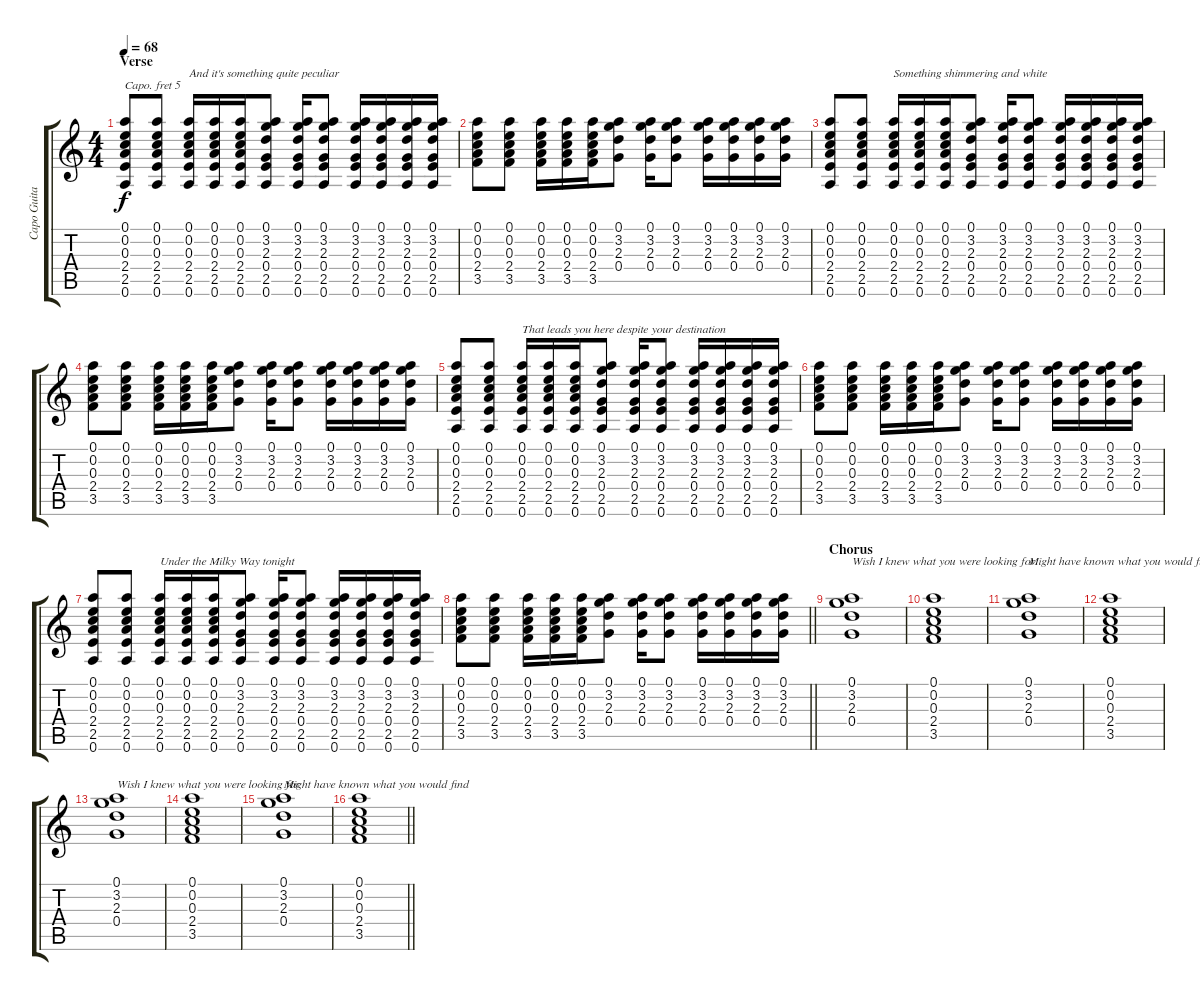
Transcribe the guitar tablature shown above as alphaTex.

\track ("Capo Guitar" "Capo Guita") {instrument acousticguitarsteel}
\staff {score tabs}
\capo 5
\tuning (E4 B3 G3 D3 A2 E2) {hide}
\ts (4 4)
\section ("" "Verse")
\tempo 68
\clef g2
\ks c
(0.1 0.2 0.3 2.4 2.5 0.6).8{dy f} (0.1 0.2 0.3 2.4 2.5 0.6).8 (0.1 0.2 0.3 2.4 2.5 0.6).16{txt "And it's something quite peculiar"} (0.1 0.2 0.3 2.4 2.5 0.6).16 (0.1 0.2 0.3 2.4 2.5 0.6).16 (0.1 3.2 2.3 0.4 2.5 0.6).8 (0.1 3.2 2.3 0.4 2.5 0.6).16 (0.1 3.2 2.3 0.4 2.5 0.6).8 (0.1 3.2 2.3 0.4 2.5 0.6).16 (0.1 3.2 2.3 0.4 2.5 0.6).16 (0.1 3.2 2.3 0.4 2.5 0.6).16 (0.1 3.2 2.3 0.4 2.5 0.6).16 |
(0.1 0.2 0.3 2.4 3.5).8 (0.1 0.2 0.3 2.4 3.5).8 (0.1 0.2 0.3 2.4 3.5).16 (0.1 0.2 0.3 2.4 3.5).16 (0.1 0.2 0.3 2.4 3.5).16 (0.1 3.2 2.3 0.4).8 (0.1 3.2 2.3 0.4).16 (0.1 3.2 2.3 0.4).8 (0.1 3.2 2.3 0.4).16 (0.1 3.2 2.3 0.4).16 (0.1 3.2 2.3 0.4).16 (0.1 3.2 2.3 0.4).16 |
(0.1 0.2 0.3 2.4 2.5 0.6).8 (0.1 0.2 0.3 2.4 2.5 0.6).8 (0.1 0.2 0.3 2.4 2.5 0.6).16{txt "Something shimmering and white"} (0.1 0.2 0.3 2.4 2.5 0.6).16 (0.1 0.2 0.3 2.4 2.5 0.6).16 (0.1 3.2 2.3 0.4 2.5 0.6).8 (0.1 3.2 2.3 0.4 2.5 0.6).16 (0.1 3.2 2.3 0.4 2.5 0.6).8 (0.1 3.2 2.3 0.4 2.5 0.6).16 (0.1 3.2 2.3 0.4 2.5 0.6).16 (0.1 3.2 2.3 0.4 2.5 0.6).16 (0.1 3.2 2.3 0.4 2.5 0.6).16 |
(0.1 0.2 0.3 2.4 3.5).8 (0.1 0.2 0.3 2.4 3.5).8 (0.1 0.2 0.3 2.4 3.5).16 (0.1 0.2 0.3 2.4 3.5).16 (0.1 0.2 0.3 2.4 3.5).16 (0.1 3.2 2.3 0.4).8 (0.1 3.2 2.3 0.4).16 (0.1 3.2 2.3 0.4).8 (0.1 3.2 2.3 0.4).16 (0.1 3.2 2.3 0.4).16 (0.1 3.2 2.3 0.4).16 (0.1 3.2 2.3 0.4).16 |
(0.1 0.2 0.3 2.4 2.5 0.6).8 (0.1 0.2 0.3 2.4 2.5 0.6).8 (0.1 0.2 0.3 2.4 2.5 0.6).16{txt "That leads you here despite your destination"} (0.1 0.2 0.3 2.4 2.5 0.6).16 (0.1 0.2 0.3 2.4 2.5 0.6).16 (0.1 3.2 2.3 0.4 2.5 0.6).8 (0.1 3.2 2.3 0.4 2.5 0.6).16 (0.1 3.2 2.3 0.4 2.5 0.6).8 (0.1 3.2 2.3 0.4 2.5 0.6).16 (0.1 3.2 2.3 0.4 2.5 0.6).16 (0.1 3.2 2.3 0.4 2.5 0.6).16 (0.1 3.2 2.3 0.4 2.5 0.6).16 |
(0.1 0.2 0.3 2.4 3.5).8 (0.1 0.2 0.3 2.4 3.5).8 (0.1 0.2 0.3 2.4 3.5).16 (0.1 0.2 0.3 2.4 3.5).16 (0.1 0.2 0.3 2.4 3.5).16 (0.1 3.2 2.3 0.4).8 (0.1 3.2 2.3 0.4).16 (0.1 3.2 2.3 0.4).8 (0.1 3.2 2.3 0.4).16 (0.1 3.2 2.3 0.4).16 (0.1 3.2 2.3 0.4).16 (0.1 3.2 2.3 0.4).16 |
(0.1 0.2 0.3 2.4 2.5 0.6).8 (0.1 0.2 0.3 2.4 2.5 0.6).8 (0.1 0.2 0.3 2.4 2.5 0.6).16{txt "Under the Milky Way tonight"} (0.1 0.2 0.3 2.4 2.5 0.6).16 (0.1 0.2 0.3 2.4 2.5 0.6).16 (0.1 3.2 2.3 0.4 2.5 0.6).8 (0.1 3.2 2.3 0.4 2.5 0.6).16 (0.1 3.2 2.3 0.4 2.5 0.6).8 (0.1 3.2 2.3 0.4 2.5 0.6).16 (0.1 3.2 2.3 0.4 2.5 0.6).16 (0.1 3.2 2.3 0.4 2.5 0.6).16 (0.1 3.2 2.3 0.4 2.5 0.6).16 |
\barLineRight lightlight
(0.1 0.2 0.3 2.4 3.5).8 (0.1 0.2 0.3 2.4 3.5).8 (0.1 0.2 0.3 2.4 3.5).16 (0.1 0.2 0.3 2.4 3.5).16 (0.1 0.2 0.3 2.4 3.5).16 (0.1 3.2 2.3 0.4).8 (0.1 3.2 2.3 0.4).16 (0.1 3.2 2.3 0.4).8 (0.1 3.2 2.3 0.4).16 (0.1 3.2 2.3 0.4).16 (0.1 3.2 2.3 0.4).16 (0.1 3.2 2.3 0.4).16 |
\section ("" "Chorus")
(0.1 3.2 2.3 0.4).1{txt "Wish I knew what you were looking for"} |
(0.1 0.2 0.3 2.4 3.5).1 |
(0.1 3.2 2.3 0.4).1{txt "Might have known what you would find"} |
(0.1 0.2 0.3 2.4 3.5).1 |
(0.1 3.2 2.3 0.4).1{txt "Wish I knew what you were looking for"} |
(0.1 0.2 0.3 2.4 3.5).1 |
(0.1 3.2 2.3 0.4).1{txt "Might have known what you would find"} |
\barLineRight lightlight
(0.1 0.2 0.3 2.4 3.5).1
